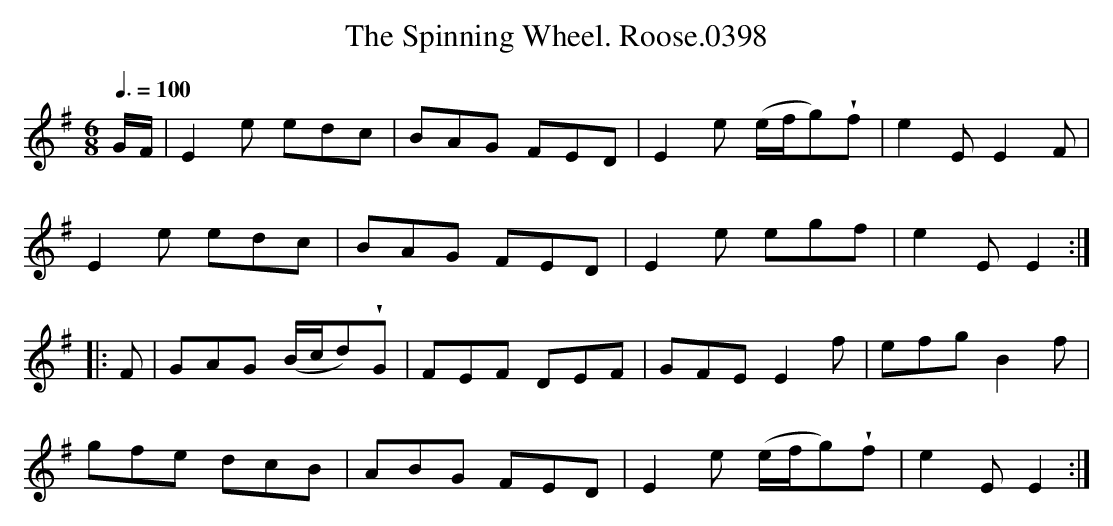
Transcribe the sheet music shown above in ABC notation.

X:1
T:Spinning Wheel. Roose.0398, The
M:6/8
L:1/8
Q:3/8=100
K:Eminor
G/F/|E2e edc|BAG FED|E2e (e/f/g)!wedge!f|e2E E2F|
E2e edc|BAG FED|E2e egf|e2EE2:|
|:F|GAG (B/c/d)!wedge!G|FEF DEF|GFE E2f|efgB2f|
gfe dcB|ABG FED|E2e (e/f/g)!wedge!f|e2E E2:|
